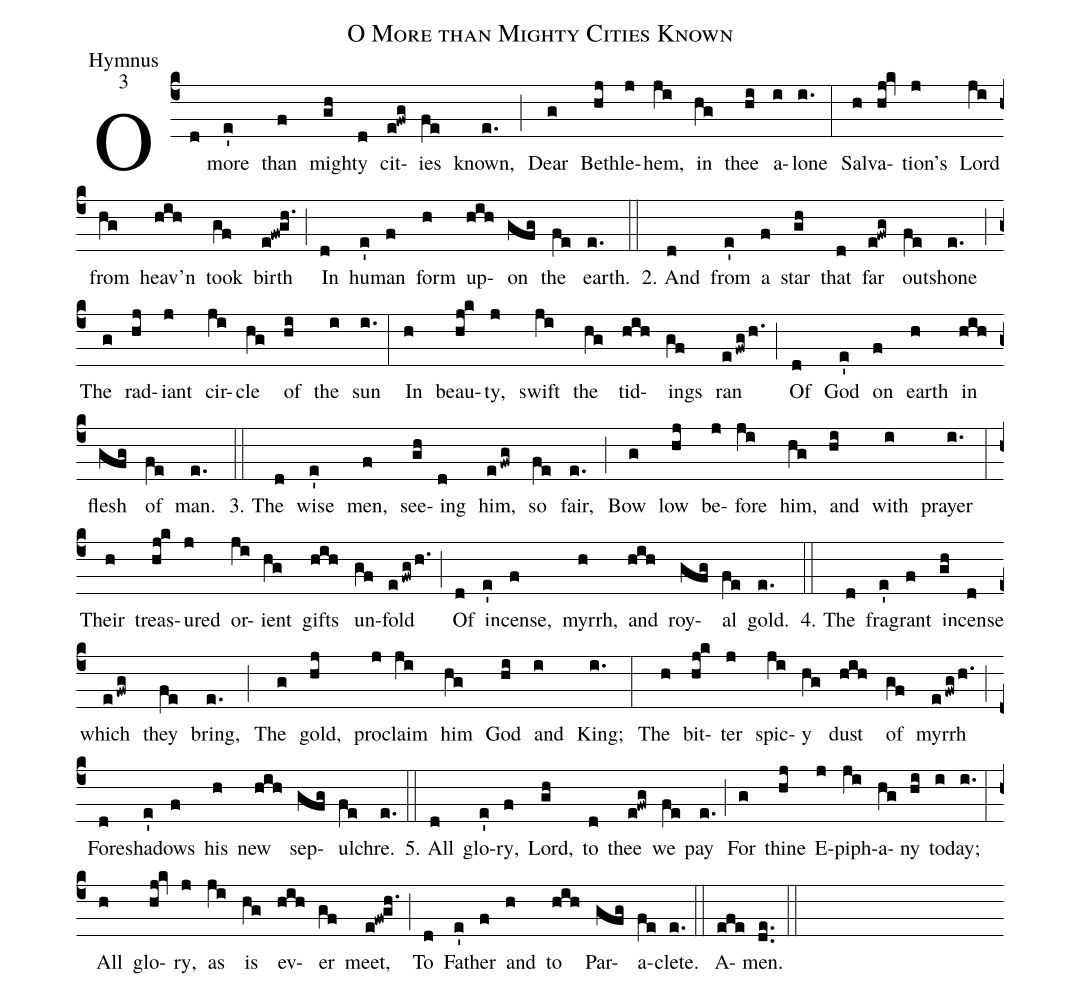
name: O More than Mighty Cities Known;
office-part: Hymnus;
mode: 3;
%%
(c4)O(d) more(e') than(f) might(gh)y(d) cit(e!fwg)ies(fe) known,(e.) (;)

Dear(g) Beth(hj)le(j)hem,(ji) in(hg) thee(hi) a(i)lone(i.) (:)

Sal(h)va(hj!kv)tion's(j) Lord(ji) from(hg) heav'n(hih) took(gf) birth(e!fw!gh.) (;)

In(d) hu(e')man(f) form(h) up(hih)on(gfg) the(fe) earth.(e.) (::)

2. And(d) from(e') a(f) star(gh) that(d) far(e!fwg) out(fe)shone(e.) (;)

The(g) rad(hj)iant(j) cir(ji)cle(hg) of(hi) the(i) sun(i.) (:)

In(h) beau(hj!k)ty,(j) swift(ji) the(hg) tid(hih)ings(gf) ran(efwgh.) (;)

Of(d) God(e') on(f) earth(h) in(hih) flesh(gfg) of(fe) man.(e.) (::)

3. The(d) wise(e') men,(f) see(gh)ing(d) him,(efwg) so(fe) fair,(e.) (;)

Bow(g) low(hj) be(j)fore(ji) him,(hg) and(hi) with(i) prayer(i.) (:)

Their(h) treas(hj!k)ured(j) or(ji)ient(hg) gifts(hih) un(gf)fold(efwgh.) (;)

Of(d) in(e')cense,(f) myrrh,(h) and(hih) roy(gfg)al(fe) gold.(e.) (::)

4. The(d) fra(e')grant(f) in(gh)cense(d) which(efwg) they(fe) bring,(e.) (;)

The(g) gold,(hj) pro(j)claim(ji) him(hg) God(hi) and(i) King;(i.) (:)

The(h) bit(hj!k)ter(j) spic(ji)y(hg) dust(hih) of(gf) myrrh(efwgh.) (;)

Fore(d)shad(e')ows(f) his(h) new(hih) sep(gfg)ul(fe)chre.(e.) (::)

5. All(d) glo(e')ry,(f) Lord,(gh) to(d) thee(e!fwg) we(fe) pay(e.) (;)

For(g) thine(hj) E(j)piph(ji)a(hg)ny(hi) to(i)day;(i.) (:)

All(h) glo(hj!kv)ry,(j) as(ji) is(hg) ev(hih)er(gf) meet,(e!fw!gh.) (;)

To(d) Fa(e')ther(f) and(h) to(hih) Par(gfg)a(fe)clete.(e.) (::) A(efe)men.(de..) (::)
